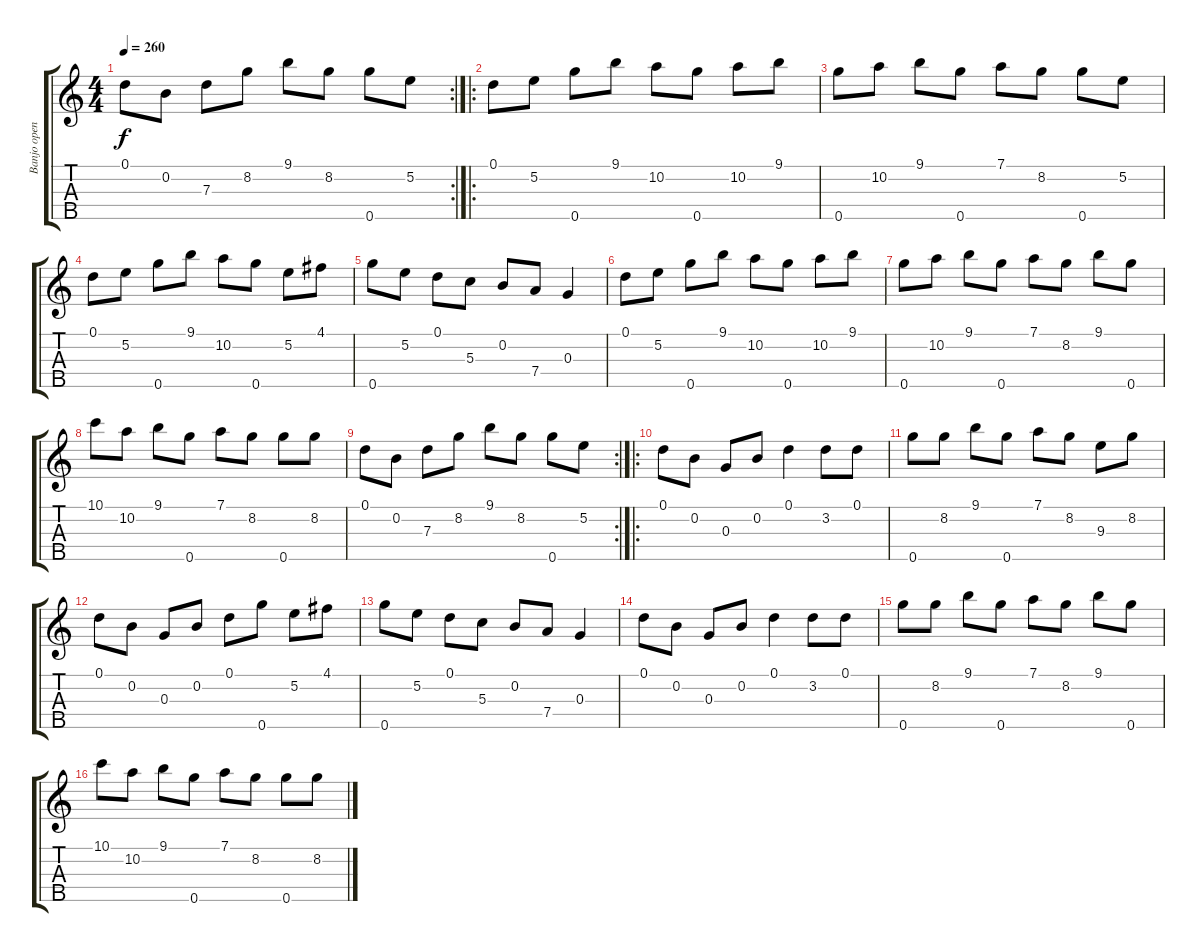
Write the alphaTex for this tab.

\track ("Banjo open G" "Banjo open") {instrument banjo}
\staff {score tabs}
\tuning (D4 B3 G3 D3 G4) {hide}
\displaytranspose 12
\rc 2
\ts (4 4)
\tempo 260
\clef g2
\ks c
0.1.8{dy f} 0.2.8 7.3.8 8.2.8 9.1.8 8.2.8 0.5.8 5.2.8 |
\ro
0.1.8 5.2.8 0.5.8 9.1.8 10.2.8 0.5.8 10.2.8 9.1.8 |
0.5.8 10.2.8 9.1.8 0.5.8 7.1.8 8.2.8 0.5.8 5.2.8 |
0.1.8 5.2.8 0.5.8 9.1.8 10.2.8 0.5.8 5.2.8 4.1.8 |
0.5.8 5.2.8 0.1.8 5.3.8 0.2.8 7.4.8 0.3.4 |
0.1.8 5.2.8 0.5.8 9.1.8 10.2.8 0.5.8 10.2.8 9.1.8 |
0.5.8 10.2.8 9.1.8 0.5.8 7.1.8 8.2.8 9.1.8 0.5.8 |
10.1.8 10.2.8 9.1.8 0.5.8 7.1.8 8.2.8 0.5.8 8.2.8 |
\rc 2
0.1.8 0.2.8 7.3.8 8.2.8 9.1.8 8.2.8 0.5.8 5.2.8 |
\ro
0.1.8 0.2.8 0.3.8 0.2.8 0.1.4 3.2.8 0.1.8 |
0.5.8 8.2.8 9.1.8 0.5.8 7.1.8 8.2.8 9.3.8 8.2.8 |
0.1.8 0.2.8 0.3.8 0.2.8 0.1.8 0.5.8 5.2.8 4.1.8 |
0.5.8 5.2.8 0.1.8 5.3.8 0.2.8 7.4.8 0.3.4 |
0.1.8 0.2.8 0.3.8 0.2.8 0.1.4 3.2.8 0.1.8 |
0.5.8 8.2.8 9.1.8 0.5.8 7.1.8 8.2.8 9.1.8 0.5.8 |
10.1.8 10.2.8 9.1.8 0.5.8 7.1.8 8.2.8 0.5.8 8.2.8
